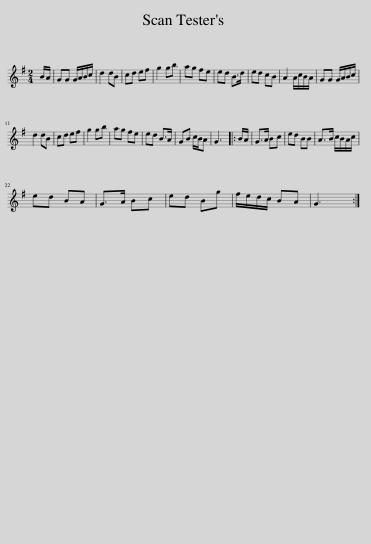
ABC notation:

X:1
L:1/8
M:2/4
I:linebreak $
K:G
V:1 treble
V:1
 B/A/ | GG G/A/B/c/ | d2 dB | cd ef | g2 gb | %5
 ag fe | ed B>d | ed cB | A2 A/c/B/A/ | GG G/A/B/c/ |$ %10
 d2 dB | cd ef | g2 gb | ag fe | ed B>A | %15
 GB c/B/A | G3 |: B/A/ | G>A Bc | ed BB | %20
 A>B c/B/A/c/ |$ ed BA | G>A Bc | ed Bg | f/e/d/c/ BA | %25
 G3 :| %26
